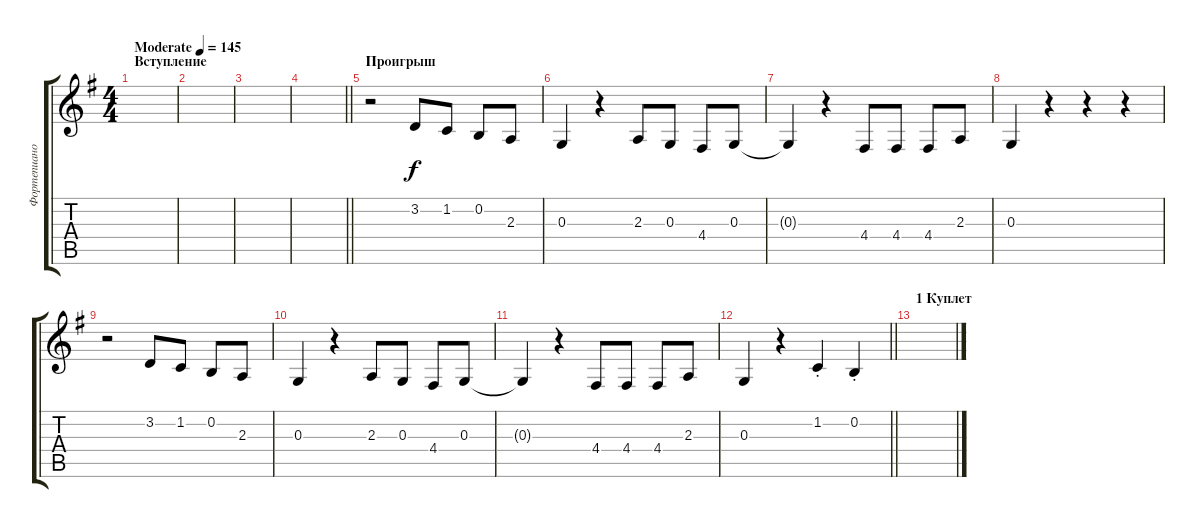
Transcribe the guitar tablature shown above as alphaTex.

\track ("Фортепиано" "Фортепиано") {instrument electricgrandpiano}
\staff {score tabs}
\tuning (E4 B3 G3 D3 A2 E2) {hide}
\ts (4 4)
\section ("" "Вступление")
\tempo (145 "Moderate")
\clef g2
\ks eminor
|
|
|
\barLineRight lightlight
|
\section ("" "Проигрыш")
r.2 3.2.8 1.2.8 0.2.8 2.3.8 |
0.3.4 r.4 2.3.8 0.3.8 4.4.8 0.3.8 |
0.3{t}.4 r.4 4.4.8 4.4.8 4.4.8 2.3.8 |
0.3.4 r.4 r.4 r.4 |
r.2 3.2.8 1.2.8 0.2.8 2.3.8 |
0.3.4 r.4 2.3.8 0.3.8 4.4.8 0.3.8 |
0.3{t}.4 r.4 4.4.8 4.4.8 4.4.8 2.3.8 |
\barLineRight lightlight
0.3.4 r.4 1.2{st}.4 0.2{st}.4 |
\section ("" "1 Куплет")
